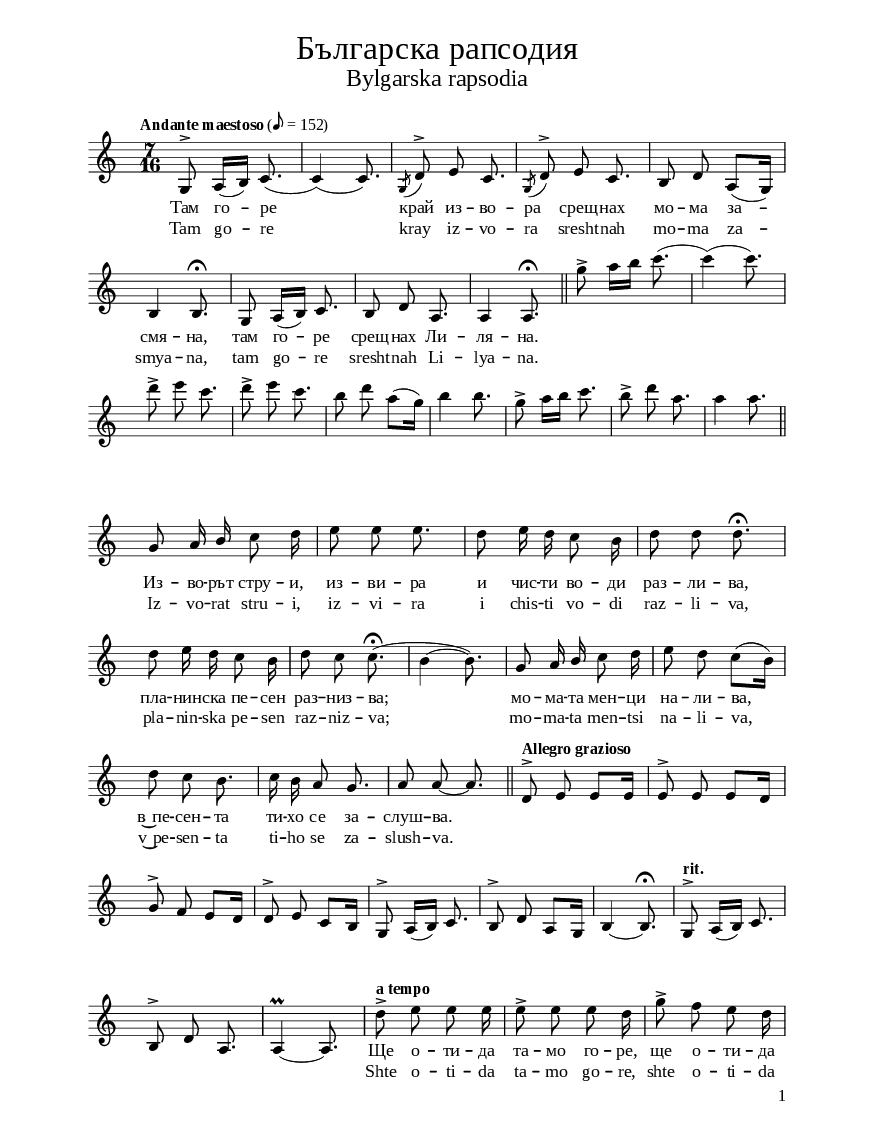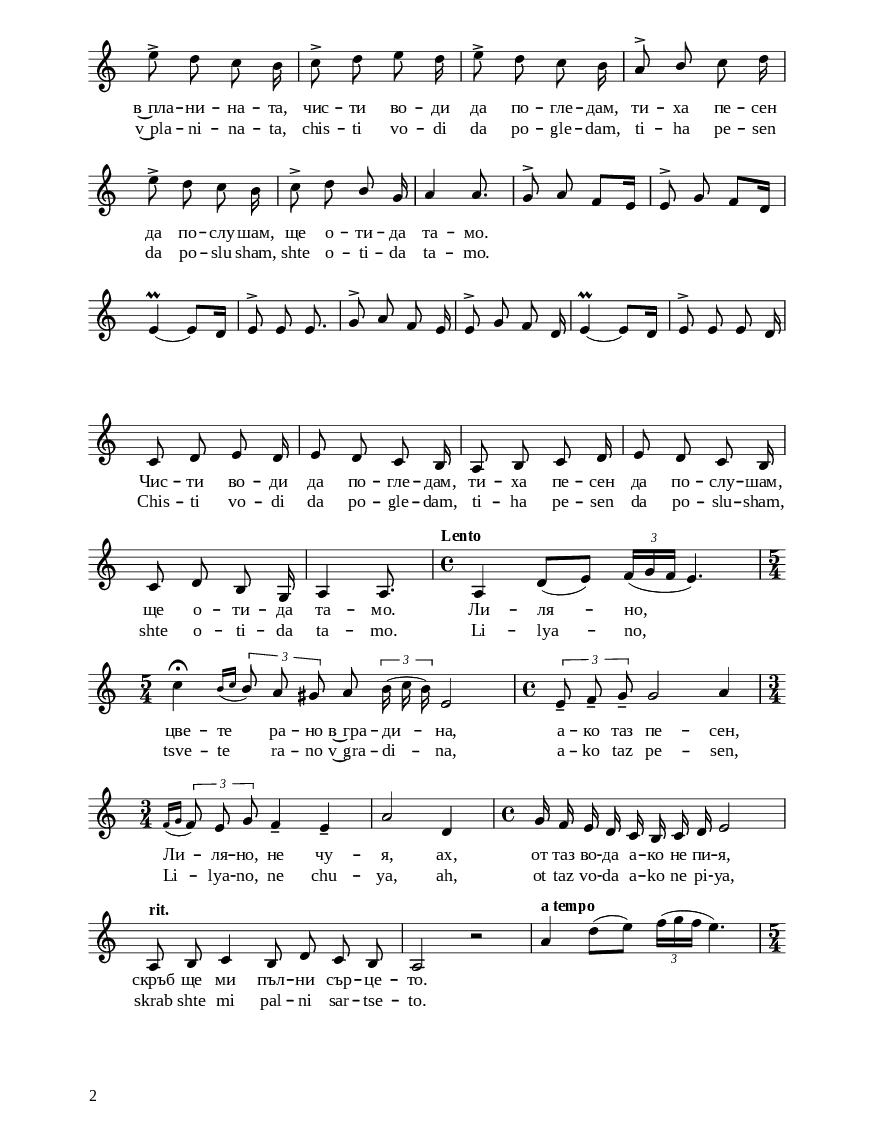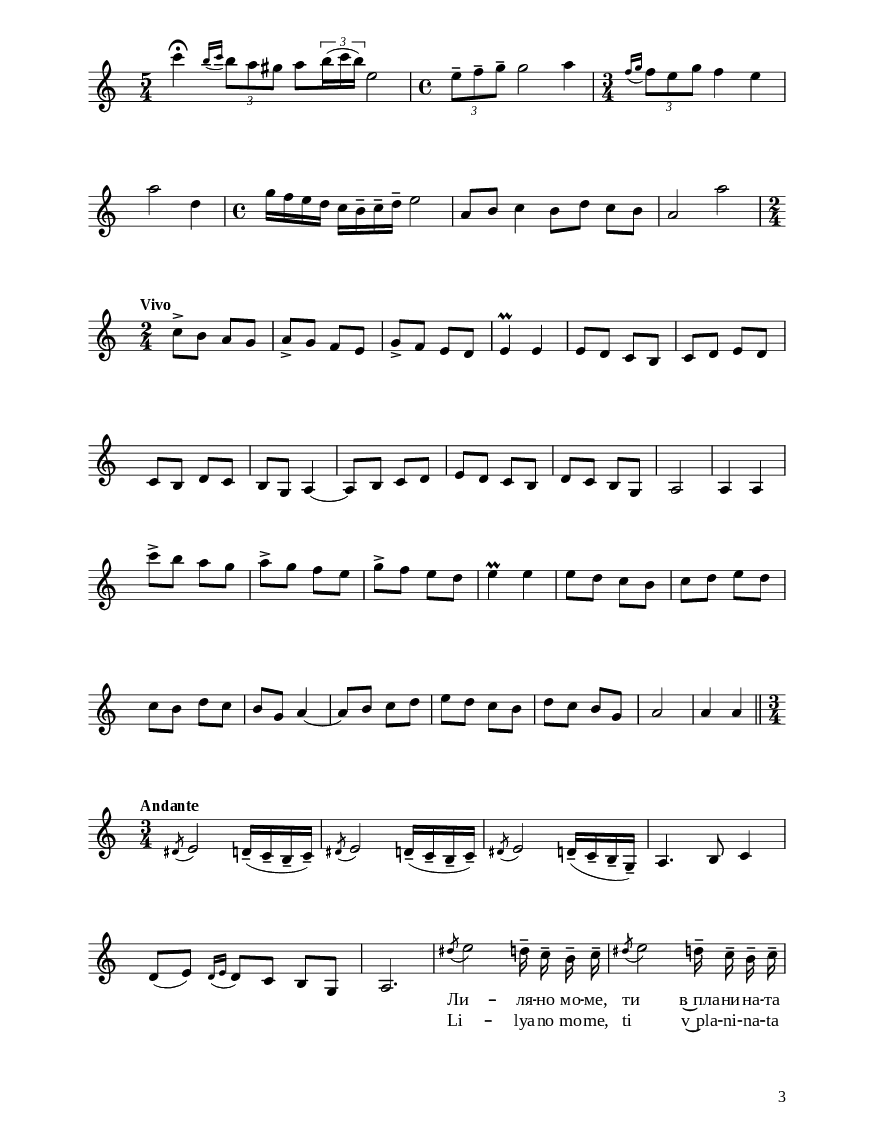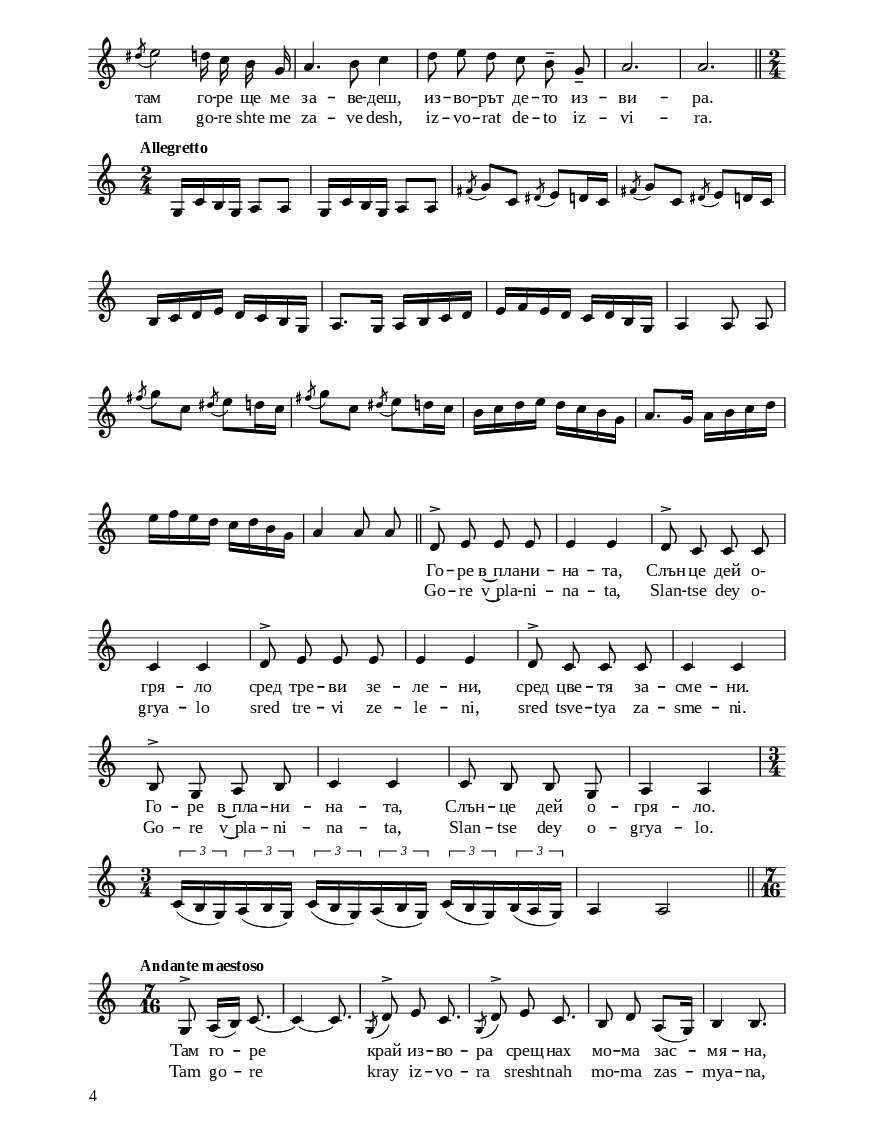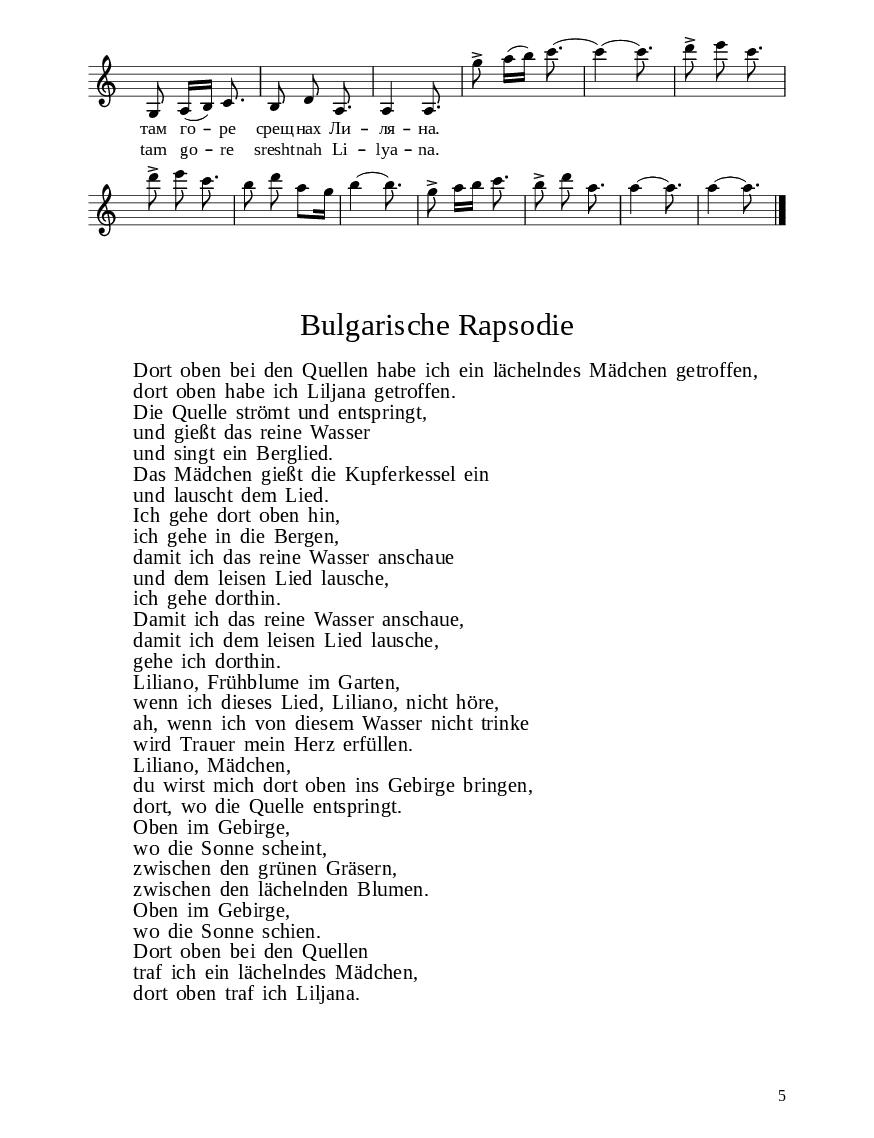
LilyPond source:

\version "2.24.0"

\include "include/globals.ily"

\bookpart {
  \include "include/bookpart-paper.ily"
  \score {
    \include "include/score-layout.ily"

    \new Voice \relative c' {
      \clef treble
      \key c \major
      \time 7/16
      \tempoFunc "Andante maestoso" 8 "152"
      \autoBeamOff
      g8^\accent a16([b]) c8.( | \noBreak
      c4)(c8.) | \noBreak
      \acciaccatura {g8} d'^\accent e c8. | \noBreak
      \acciaccatura {g8} d'^\accent e c8. | \noBreak
      b8 d a([g16]) | \break

      b4 b8.\fermata | \noBreak
      g8 a16([b]) c8. | \noBreak
      b8 d a8. | \noBreak
      a4 a8.\fermata | \bar "||"

      g''8\accent a16[b] c8.( | \noBreak
      c4)(c8.) | \break
      d8\accent e c8. | \noBreak
      d8\accent e c8. | \noBreak
      b8 d a([g16]) | \noBreak
      b4 b8. | \noBreak
      g8\accent a16[b] c8. | \noBreak
      b8\accent d a8. | \noBreak
      a4 a8. | \bar "||" \break

      g,8 a16 \stemUp b \stemNeutral c8 d16 | \noBreak
      e8 e e8. | \noBreak
      d8 e16 d16 c8 b16 | \noBreak
      d8 d d8.\fermata | \break

      d8 e16 d16 c8 b16 | \noBreak
      d8 c8 c8.\fermata( | \noBreak
      b4~ b8.) | \noBreak
      g8 a16 \stemUp b \stemNeutral c8 d16 | \noBreak
      e8 d c8([b16]) | \break

      d8 c b8. | \noBreak
      c16 b a8 g8. | \noBreak
      a8 a8~ a8. | \bar "||" \noBreak
      \tempo "Allegro grazioso" d,8^\accent e e[e16] | \noBreak
      e8^\accent e e[d16] | \break

      g8^\accent f e[d16] | \noBreak
      d8^\accent e c[b16] | \noBreak
      g8^\accent a16([b]) c8. | \noBreak
      b8^\accent d a[g16] | \noBreak
      b4~ b8.\fermata | \noBreak
      \tempo "rit." g8^\accent a16([b]) c8. | \break

      b8^\accent d a8. | \noBreak
      a4\prall~ a8. | \noBreak
      \tempo "a tempo" d'8\accent e e e16 | \noBreak
      e8\accent e e d16 | \noBreak
      g8\accent f e d16 | \break

      e8\accent d c b16 | \noBreak
      c8\accent d e d16 | \noBreak
      e8\accent d c b16 | \noBreak
      a8^\accent \stemUp b \stemNeutral c d16 | \break

      e8\accent d c b16 | \noBreak
      c8\accent d \stemUp b \stemNeutral g16 | \noBreak
      a4 a8. | \noBreak
      g8^\accent a f[e16] | \noBreak
      e8^\accent g f[d16] | \break

      e4\prall~ e8[d16] | \noBreak
      e8^\accent e e8. | \noBreak
      g8^\accent a f e16 | \noBreak
      e8^\accent g f d16 | \noBreak
      e4\prall~ e8[d16] | \noBreak
      e8^\accent e e d16 | \break

      \repeat volta 1 {
        c8 d e d16 | \noBreak
        e8 d c b16 | \noBreak
        a8 b c d16 | \noBreak
        e8 d c b16 | \break

        c8 d b g16 | \noBreak
        a4 a8. | \noBreak
      }
      \time 4/4 \tempo "Lento" a4 d8([e]) \tuplet 3/2 {f16([ g f]} e4.) | \time 5/4 \break
      \override TupletNumber.avoid-slur = #'ignore
      c'4\fermata \acciaccatura{ b16[c] } \tuplet 3/2 { \stemUp b8 \stemNeutral a gis} a8 \tupletUp \tuplet 3/2 { b16(c b) } e,2 | \noBreak
      \time 4/4 \tuplet 3/2 { e8\tenuto f\tenuto g\tenuto } g2 a4 | \time 3/4 \break

      \acciaccatura {f16[g]} \tuplet 3/2 { f8 e g } f4\tenuto e4\tenuto | \noBreak
      a2 d,4 | \noBreak
      \time 4/4 g16 f e d c b c d e2 | \break

      \tempo "rit." a,8 b c4 b8 d c b | \noBreak
      a2 r2 | \noBreak
      \tempo "a tempo" a'4  d8([e]) \tupletNeutral \tuplet 3/2 { f16([ g f] } e4.) \time 5/4 | \pageBreak

      c'4\fermata \acciaccatura { b16[c] }  \tuplet 3/2 { b8[ a gis]} a8[ \tupletUp \tuplet 3/2 { b16(c b)] }  e,2 \tupletNeutral | \noBreak
      \time 4/4 \tuplet 3/2 { e8\tenuto[f\tenuto g\tenuto] } g2 a4 | \noBreak
      \time 3/4 \acciaccatura { f16[g] } \tuplet 3/2 { f8[e g] } f4 e | \break

      a2 d,4  | \noBreak
      \time 4/4 g16[f e d] c[b\tenuto c\tenuto d\tenuto] e2 | \noBreak
      a,8[b] c4 b8[d] c[b] | \noBreak
      a2 a' | \time 2/4 \break
      \repeat volta 1 {
        \tempo "Vivo" c,8\accent[b] a[g] | \noBreak
        a\accent[g] f[e] | \noBreak
        g\accent[f] e[d] | \noBreak
        e4\prall e | \noBreak
      }
      e8[d] c[b] | \noBreak
      c[d] e[d] | \break

      c[b] d[c] | \noBreak
      b[g] a4~ | \noBreak
      a8[b] c[d] | \noBreak
      e[d] c[b] | \noBreak
      d[c] b[g] | \noBreak
      a2 | \noBreak
      a4 a | \break

      \repeat volta 1 {
        c''8\accent[b] a[g] | \noBreak
        a\accent[g] f[e] | \noBreak
        g\accent[f] e[d] | \noBreak
        e4\prall e | \noBreak
      }
      e8[d] c[b] | \noBreak
      c[d] e[d] | \break

      c[b] d[c] | \noBreak
      b[g] a4~ | \noBreak
      a8[b] c[d] | \noBreak
      e[d] c[b] | \noBreak
      d[c] b[g] | \noBreak
      a2 | \noBreak
      a4 a | \bar "||" \time 3/4 \break

      \tempo "Andante" \acciaccatura { dis,8 } e2 d16\tenuto([c\tenuto b\tenuto c\tenuto]) | \noBreak
      \acciaccatura { dis8 } e2 d16\tenuto([c\tenuto b\tenuto c\tenuto]) | \noBreak
      \acciaccatura { dis8 } e2 d16\tenuto([c\tenuto b\tenuto g\tenuto]) | \noBreak
      a4. b8 c4 \break

      d8([e]) \acciaccatura { d16[e] } d8[c] b[g] | \noBreak
      a2. \noBreak
      \acciaccatura { dis'8 } e2 d16\tenuto c\tenuto b\tenuto c\tenuto | \noBreak
      \acciaccatura { dis8 } e2 d16\tenuto c\tenuto b\tenuto c\tenuto | \break

      \acciaccatura { dis8 } e2 d16 c b g | \noBreak
      a4. b8 c4 | \noBreak
      d8 e d c b\tenuto g\tenuto | \noBreak
      a2. | \noBreak
      a2. | \bar "||" \time 2/4 \break

      \tempo "Allegretto" g,16[c b g] a8[a] | \noBreak
      g16[c b g] a8[a] | \noBreak
      \acciaccatura { fis'8 } g[c,] \acciaccatura { dis } e[d16 c] | \noBreak
      \acciaccatura { fis8 } g[c,] \acciaccatura { dis } e[d16 c] | \break

      b16[c d e] d[c b g] | \noBreak
      a8.[g16] a[b c d] | \noBreak
      e[f e d] c[d b g] | \noBreak
      a4 a8 a \break

      \acciaccatura { fis''8 } g[c,] \acciaccatura { dis } e[d16 c] | \noBreak
      \acciaccatura { fis8 } g[c,] \acciaccatura { dis } e[d16 c] | \noBreak
      b[c d e] d[c b g] | \noBreak
      a8.[g16] a[b c d] | \break

      e[f e d] c[d b g] | \noBreak
      a4 a8 a | \bar "||" \noBreak
      d,^\accent e e e | \noBreak
      e4 e | \noBreak
      d8^\accent c c c | \break

      c4 c | \noBreak
      d8^\accent e e e | \noBreak
      e4 e | \noBreak
      d8^\accent c c c | \noBreak
      c4 c | \break

      \repeat volta 1 {
        b8^\accent g a b | \noBreak
        c4 c | \noBreak
        c8 b b g | \noBreak
        a4 a |
      } \time 3/4 \break

      \override TupletBracket.positions = #'(3 . 3)
      \tuplet 3/2 8 { c16([b g) a(b g]) c16([b g) a(b g]) c16([b g) b(a g])  } | \noBreak
      a4 a2 | \bar "||" \time 7/16 \break

      \tempo "Andante maestoso" g8^\accent a16([b]) c8.~ | \noBreak
      c4~ c8. | \noBreak
      \acciaccatura { g8 } d'^\accent e c8. | \noBreak
      \acciaccatura { g8 } d'^\accent e c8. | \noBreak
      b8 d a([g16]) | \noBreak
      b4 b8. | \break

      g8 a16([b]) c8. | \noBreak
      b8 d a8. | \noBreak
      a4 a8. | \noBreak
      g''8\accent a16([b]) c8.~ | \noBreak
      c4~ c8. | \noBreak
      d8\accent e c8. | \break

      d8\accent e c8. | \noBreak
      b8 d a[g16]| \noBreak
      b4~ b8. | \noBreak
      g8\accent a16[b] c8. | \noBreak
      b8\accent d a8. | \noBreak
      a4~ a8. | \noBreak
      a4~ a8. | \bar "|."
    }

    \addlyrics {
      Там го -- ре край из -- во -- ра срещ -- нах мо -- ма за --
      смя -- на, там го -- ре срещ -- нах Ли -- ля -- на.
      \repeat unfold 22 { \skip 1 }
      Из -- во -- рът стру -- и, из -- ви -- ра и чис -- ти во -- ди раз -- ли -- ва,
      пла -- нин -- ска пе -- сен раз -- низ -- ва; мо -- ма -- та мен -- ци на -- ли -- ва,
      в~пе -- сен -- та ти -- хо се за -- слуш -- ва.
      \repeat unfold 26 { \skip 1 }
      Ще о -- ти -- да та -- мо го -- ре, ще о -- ти -- да
      в~пла -- ни -- на -- та, чис -- ти во -- ди да по -- гле -- дам, ти -- ха пе -- сен
      да по -- слу -- шам, ще о -- ти -- да та -- мо.
      \repeat unfold 23 { \skip 1 }
      Чис -- ти во -- ди да по -- гле -- дам, ти -- ха пе -- сен да по -- слу -- шам,
      ще о -- ти -- да та -- мо. Ли -- ля -- но,
      цве -- те ра -- но в~гра -- ди -- на, а -- ко таз пе -- сен,
      Ли -- ля -- но, не чу -- я, ах, от таз во -- да а -- ко не пи -- я,
      скръб ще ми пъл -- ни сър -- це -- то.
      \repeat unfold 85 { \skip 1 }
      Ли -- ля -- но мо -- ме, ти в~пла -- ни -- на -- та
      там го -- ре ще ме за -- ве -- деш, из -- во -- рът де -- то из -- ви -- ра.
      \repeat unfold 30 { \skip 1 }
      Го -- ре в~пла -- ни -- на -- та, Слън -- це дей о-
      гря -- ло сред тре -- ви зе -- ле -- ни, сред цве -- тя за -- сме -- ни.
      Го -- ре в~пла -- ни -- на -- та, Слън -- це дей о -- гря -- ло.
      \repeat unfold 5 { \skip 1 }
      Там го -- ре край из -- во -- ра срещ -- нах мо -- ма зас -- мя -- на,
      там го -- ре срещ -- нах Ли -- ля -- на.
    }
    \addlyrics {
      Tam go -- re kray iz -- vo -- ra sresht -- nah mo -- ma za --
      smya -- na, tam go -- re sresht -- nah Li -- lya -- na.
      \repeat unfold 22 { \skip 1 }
      Iz -- vo -- rat stru -- i, iz -- vi -- ra i chis -- ti vo -- di raz -- li -- va,
      pla -- nin -- ska pe -- sen raz -- niz -- va; mo -- ma -- ta men -- tsi na -- li -- va,
      v~pe -- sen -- ta ti -- ho se za -- slush -- va.
      \repeat unfold 26 { \skip 1 }
      Shte o -- ti -- da ta -- mo go -- re, shte o -- ti -- da
      v~pla -- ni -- na -- ta, chis -- ti vo -- di da po -- gle -- dam, ti -- ha pe -- sen
      da po -- slu -- sham, shte o -- ti -- da ta -- mo.
      \repeat unfold 23 { \skip 1 }
      Chis -- ti vo -- di da po -- gle -- dam, ti -- ha pe -- sen da po -- slu -- sham,
      shte o -- ti -- da ta -- mo. Li -- lya -- no,
      tsve -- te ra -- no v~gra -- di -- na, a -- ko taz pe -- sen,
      Li -- lya -- no, ne chu -- ya, ah, ot taz vo -- da a -- ko ne pi -- ya,
      skrab shte mi pal -- ni sar -- tse -- to.
      \repeat unfold 85 { \skip 1 }
      Li -- lya -- no mo -- me, ti v~pla -- ni -- na -- ta
      tam go -- re shte me za -- ve -- desh, iz -- vo -- rat de -- to iz -- vi -- ra.
      \repeat unfold 30 { \skip 1 }
      Go -- re v~pla -- ni -- na -- ta, Slan -- tse dey o-
      grya -- lo sred tre -- vi ze -- le -- ni, sred tsve -- tya za -- sme -- ni.
      Go -- re v~pla -- ni -- na -- ta, Slan -- tse dey o -- grya -- lo.
      \repeat unfold 5 { \skip 1 }
      Tam go -- re kray iz -- vo -- ra sresht -- nah mo -- ma zas -- mya -- na,
      tam go -- re sresht -- nah Li -- lya -- na.
    }

    \header {
      title = \titleFunc "Българска рапсодия" "Bylgarska rapsodia"
    }

    \midi{}

  } % score


  % include foreign translation(s) of the song
  \version "2.24.0"

\markup \fill-line { \fontsize #deTitleFontSize "Bulgarische Rapsodie" }
\markup \null
\markup \null
\markup \fontsize #deCoupletFontSize {
  \hspace #3
  \override #`(baseline-skip . ,deCoupletBaselineSkip)

  \column {

    \line { " "Dort oben bei den Quellen habe ich ein lächelndes Mädchen getroffen,}

    \line { " "dort oben habe ich Liljana getroffen.}

    \line { " "Die Quelle strömt und entspringt,}

    \line { " "und gießt das reine Wasser}

    \line { " "und singt ein Berglied.}

    \line { " "Das Mädchen gießt die Kupferkessel ein}

    \line { " "und lauscht dem Lied.}

    \line { " "Ich gehe dort oben hin,}

    \line { " "ich gehe in die Bergen,}

    \line { " "damit ich das reine Wasser anschaue }

    \line { " "und dem leisen Lied lausche,}

    \line { " "ich gehe dorthin.}

    \line { " "Damit ich das reine Wasser anschaue,}

    \line { " "damit ich dem leisen Lied lausche,}

    \line { " "gehe ich dorthin.}

    \line { " "Liliano, Frühblume im Garten,}

    \line { " "wenn ich dieses Lied, Liliano, nicht höre,}

    \line { " "ah, wenn ich von diesem Wasser nicht trinke}

    \line { " "wird Trauer mein Herz erfüllen.}

    \line { " "Liliano, Mädchen,}

    \line { " "du wirst mich dort oben ins Gebirge bringen,}

    \line { " "dort, wo die Quelle entspringt.}

    \line { " "Oben im Gebirge,}

    \line { " "wo die Sonne scheint,}

    \line { " "zwischen den grünen Gräsern,}

    \line { " "zwischen den lächelnden Blumen.}

    \line { " "Oben im Gebirge,}

    \line { " "wo die Sonne schien.}
    

    \line { " "Dort oben bei den Quellen }

    \line { " "traf ich ein lächelndes Mädchen,}

    \line { " "dort oben traf ich Liljana.}

  }
}


} % bookpart
